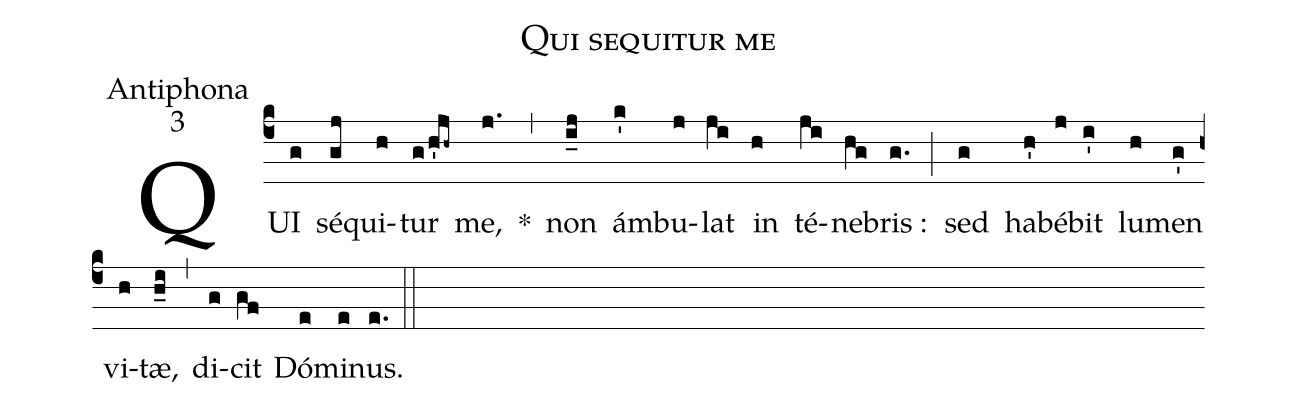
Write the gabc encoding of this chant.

name:Qui sequitur me;
office-part:Antiphona;
mode:3;
%%
(c4) QUI(g) sé(gj)qui(h)tur(g/h'jh~) me,(j.) *(,)
non(i_j) ám(k')bu(j)lat(ji) in(h) té(ji)ne(hg)bris~:(g.) (;)
sed(g) ha(h')bé(j)bit(i') lu(h)men(g') vi(h)tæ,(h_i) (,)
di(g)cit(gf) Dó(e)mi(e)nus.(e.) (::)
